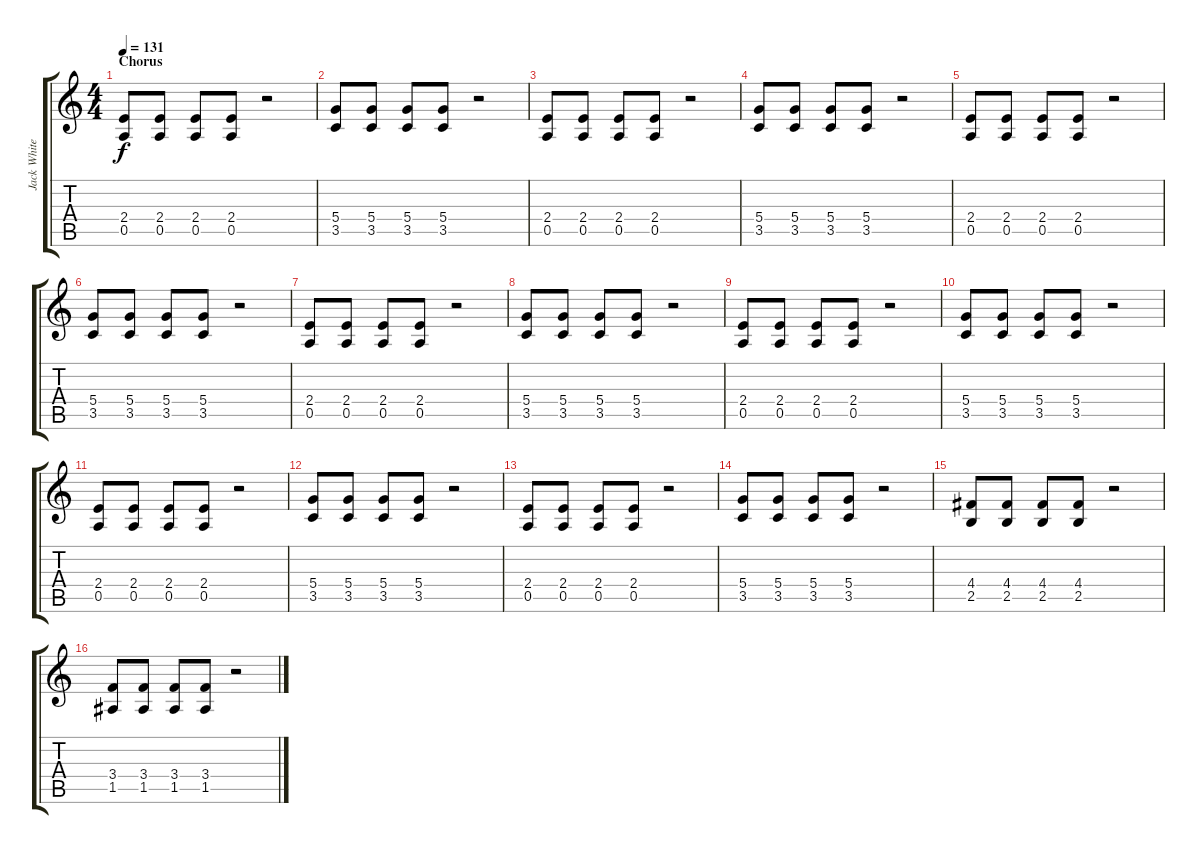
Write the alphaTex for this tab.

\track ("Jack White - Guitar II (Guitar)" "Jack White") {instrument distortionguitar}
\staff {score tabs}
\tuning (E4 B3 G3 D3 A2 E2) {hide}
\ts (4 4)
\section ("" "Chorus")
\tempo 131
\clef g2
\ks c
(2.4 0.5).8{dy f} (2.4 0.5).8 (2.4 0.5).8 (2.4 0.5).8 r.2 |
(5.4 3.5).8 (5.4 3.5).8 (5.4 3.5).8 (5.4 3.5).8 r.2 |
(2.4 0.5).8 (2.4 0.5).8 (2.4 0.5).8 (2.4 0.5).8 r.2 |
(5.4 3.5).8 (5.4 3.5).8 (5.4 3.5).8 (5.4 3.5).8 r.2 |
(2.4 0.5).8 (2.4 0.5).8 (2.4 0.5).8 (2.4 0.5).8 r.2 |
(5.4 3.5).8 (5.4 3.5).8 (5.4 3.5).8 (5.4 3.5).8 r.2 |
(2.4 0.5).8 (2.4 0.5).8 (2.4 0.5).8 (2.4 0.5).8 r.2 |
(5.4 3.5).8 (5.4 3.5).8 (5.4 3.5).8 (5.4 3.5).8 r.2 |
(2.4 0.5).8 (2.4 0.5).8 (2.4 0.5).8 (2.4 0.5).8 r.2 |
(5.4 3.5).8 (5.4 3.5).8 (5.4 3.5).8 (5.4 3.5).8 r.2 |
(2.4 0.5).8 (2.4 0.5).8 (2.4 0.5).8 (2.4 0.5).8 r.2 |
(5.4 3.5).8 (5.4 3.5).8 (5.4 3.5).8 (5.4 3.5).8 r.2 |
(2.4 0.5).8 (2.4 0.5).8 (2.4 0.5).8 (2.4 0.5).8 r.2 |
(5.4 3.5).8 (5.4 3.5).8 (5.4 3.5).8 (5.4 3.5).8 r.2 |
(4.4 2.5).8 (4.4 2.5).8 (4.4 2.5).8 (4.4 2.5).8 r.2 |
(3.4 1.5).8 (3.4 1.5).8 (3.4 1.5).8 (3.4 1.5).8 r.2
